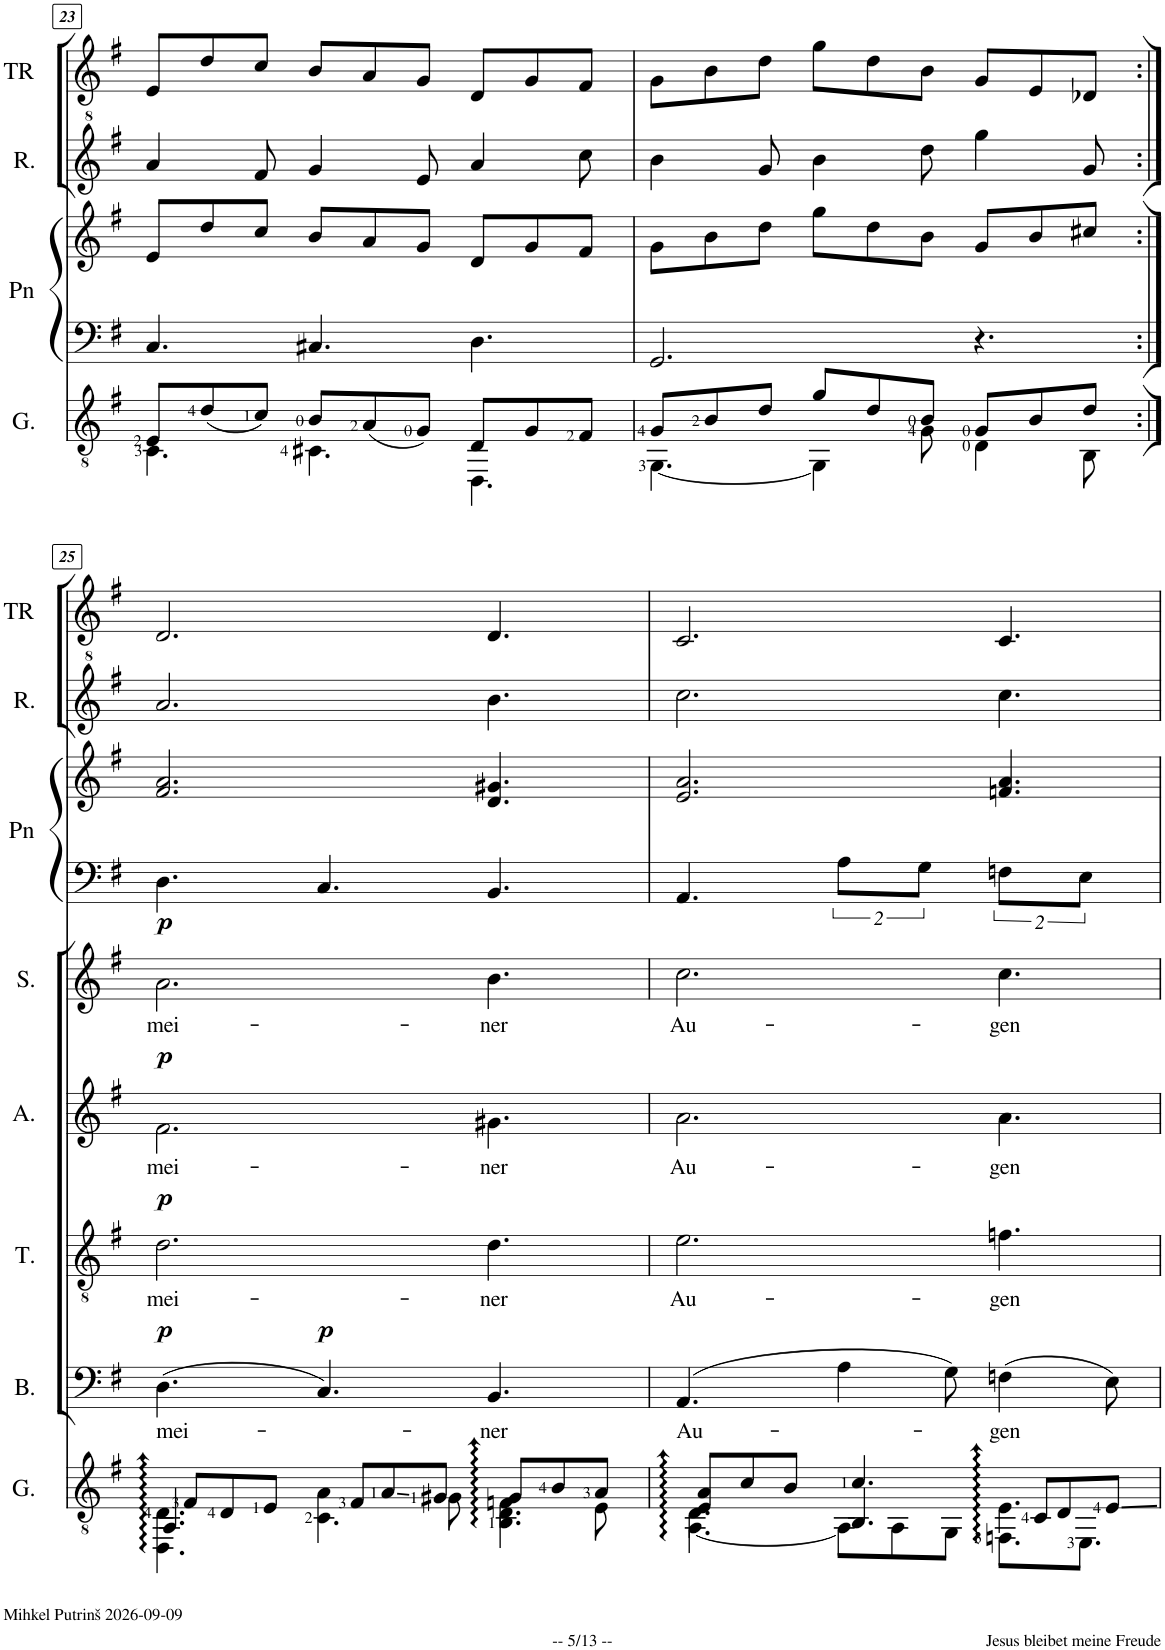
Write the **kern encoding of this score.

**kern	**kern	**text	**dynam	**kern	**text	**dynam	**kern	**text	**dynam	**kern	**text	**dynam	**kern	**kern	**kern	**kern
*part8	*part7	*part7	*part7	*part6	*part6	*part6	*part5	*part5	*part5	*part4	*part4	*part4	*part3	*part3	*part2	*part1
*staff9	*staff8	*staff8	*staff8	*staff7	*staff7	*staff7	*staff6	*staff6	*staff6	*staff5	*staff5	*staff5	*staff4	*staff3	*staff2	*staff1
*I"Guitar (6) = D	*I"Bass	*	*	*I"Tenor	*	*	*I"Alto	*	*	*I"Soprano	*	*	*I"Piano	*	*I"Recorder	*I"Tenor Recorder
*I'G.	*I'B.	*	*	*I'T.	*	*	*I'A.	*	*	*I'S.	*	*	*I'Pn	*	*I'R.	*I'TR
!!LO:PB:g=z
*clefGv2	*clefF4	*	*	*clefGv2	*	*	*clefG2	*	*	*clefG2	*	*	*clefF4	*clefG2	*clefG^2	*clefG2
*k[f#]	*k[f#]	*	*	*k[f#]	*	*	*k[f#]	*	*	*k[f#]	*	*	*k[f#]	*k[f#]	*k[f#]	*k[f#]
*M9/8	*M9/8	*	*	*M9/8	*	*	*M9/8	*	*	*M9/8	*	*	*M9/8	*M9/8	*M9/8	*M9/8
=23	=23	=23	=23	=23	=23	=23	=23	=23	=23	=23	=23	=23	=23	=23	=23	=23
*^	*	*	*	*	*	*	*	*	*	*	*	*	*	*	*	*
8E/L	4.C\	8%9r	.	.	8%9r	.	.	8%9r	.	.	8%9r	.	.	4.C/	8e/L	4aa/	8e/L
(<8d/	.	.	.	.	.	.	.	.	.	.	.	.	.	.	8dd/	.	8dd/
8c/J)	.	.	.	.	.	.	.	.	.	.	.	.	.	.	8cc/J	8ff#/	8cc/J
8B/L	4.C#X\	.	.	.	.	.	.	.	.	.	.	.	.	4.C#X/	8b/L	4gg/	8b/L
(<8A/	.	.	.	.	.	.	.	.	.	.	.	.	.	.	8a/	.	8a/
8G/J)	.	.	.	.	.	.	.	.	.	.	.	.	.	.	8g/J	8ee/	8g/J
8D/L	4.DD\	.	.	.	.	.	.	.	.	.	.	.	.	4.D\	8d/L	4aa/	8d/L
8G/	.	.	.	.	.	.	.	.	.	.	.	.	.	.	8g/	.	8g/
8F#/J	.	.	.	.	.	.	.	.	.	.	.	.	.	.	8f#/J	8ccc\	8f#/J
=24	=24	=24	=24	=24	=24	=24	=24	=24	=24	=24	=24	=24	=24	=24	=24	=24	=24
8G/L	[4.GG\	8%9r	.	.	8%9r	.	.	8%9r	.	.	8%9r	.	.	2.GG/	8g\L	4bb\	8g\L
8B/	.	.	.	.	.	.	.	.	.	.	.	.	.	.	8b\	.	8b\
8d/J	.	.	.	.	.	.	.	.	.	.	.	.	.	.	8dd\J	8gg/	8dd\J
8g/L	4GG\]	.	.	.	.	.	.	.	.	.	.	.	.	.	8gg\L	4bb\	8gg\L
8d/	.	.	.	.	.	.	.	.	.	.	.	.	.	.	8dd\	.	8dd\
8B/J	8G\	.	.	.	.	.	.	.	.	.	.	.	.	.	8b\J	8ddd\	8b\J
8G/L	4D\	.	.	.	.	.	.	.	.	.	.	.	.	4.r	8g/L	4ggg\	8g/L
8B/	.	.	.	.	.	.	.	.	.	.	.	.	.	.	8b/	.	8e/
8d/J	8BB\	.	.	.	.	.	.	.	.	.	.	.	.	.	8cc#X/J	8gg/	8d-X/J
!!LO:LB:g=z
=25:|!	=25:|!	=25:|!	=25:|!	=25:|!	=25:|!	=25:|!	=25:|!	=25:|!	=25:|!	=25:|!	=25:|!	=25:|!	=25:|!	=25:|!	=25:|!	=25:|!	=25:|!
*	*^	*	*	*	*	*	*	*	*	*	*	*	*	*	*	*	*
!	!	!	!	!LO:LY:b	!LO:DY:a	!	!LO:LY:b	!LO:DY:a	!	!LO:LY:b	!LO:DY:a	!	!LO:LY:b	!LO:DY:a	!	!	!	!
4.AA/	4.DD\ 4.D\	8F#/L	(>4.D\	mei-	p	2.d\	mei-	p	2.f#\	mei-	p	2.a\	mei-	p	4.D\	2.f#/ 2.a/	2.aa/	2.d/
.	.	8D/	.	.	.	.	.	.	.	.	.	.	.	.	.	.	.	.
.	.	8E/J	.	.	.	.	.	.	.	.	.	.	.	.	.	.	.	.
!	!	!	!	!	!LO:DY:a	!	!	!	!	!	!	!	!	!	!	!	!	!
4A\	4.C\	8F#/L	4.C/)	.	p	.	.	.	.	.	.	.	.	.	4.C/	.	.	.
.	.	8A/	.	.	.	.	.	.	.	.	.	.	.	.	.	.	.	.
8G\	.	8G#X/J	.	.	.	.	.	.	.	.	.	.	.	.	.	.	.	.
!	!	!	!	!LO:LY:b	!	!	!LO:LY:b	!	!	!LO:LY:b	!	!	!LO:LY:b	!	!	!	!	!
4Fn\	4.BB\ 4.D\	8G#/L	4.BB/	-ner	.	4.d\	-ner	.	4.g#X\	-ner	.	4.b\	-ner	.	4.BB/	4.d/ 4.g#X/	4.bb\	4.d/
.	.	8B/	.	.	.	.	.	.	.	.	.	.	.	.	.	.	.	.
8E\	.	8A/J	.	.	.	.	.	.	.	.	.	.	.	.	.	.	.	.
=26	=26	=26	=26	=26	=26	=26	=26	=26	=26	=26	=26	=26	=26	=26	=26	=26	=26	=26
!	!	!	!	!LO:LY:b	!	!	!LO:LY:b	!	!	!LO:LY:b	!	!	!LO:LY:b	!	!	!	!	!
4.D\	[4.AA\	8E/ 8A/L	(>4.AA/	Au-	.	2.e\	Au-	.	2.a\	Au-	.	2.cc\	Au-	.	4.AA/	2.e/ 2.a/	2.ccc\	2.c/
.	.	8c/	.	.	.	.	.	.	.	.	.	.	.	.	.	.	.	.
.	.	8B/J	.	.	.	.	.	.	.	.	.	.	.	.	.	.	.	.
4.BB/	8AA\L]	4.c/	4A\	.	.	.	.	.	.	.	.	.	.	.	16%3A\L	.	.	.
.	8AA\	.	.	.	.	.	.	.	.	.	.	.	.	.	.	.	.	.
.	.	.	.	.	.	.	.	.	.	.	.	.	.	.	16%3G\J	.	.	.
.	8GG\J	.	8G\)	.	.	.	.	.	.	.	.	.	.	.	.	.	.	.
!	!	!	!	!LO:LY:b	!	!	!LO:LY:b	!	!	!LO:LY:b	!	!	!LO:LY:b	!	!	!	!	!
4.E\	8.FFn\L	8C/L	(>4Fn\	-gen	.	4.fn\	-gen	.	4.a\	-gen	.	4.cc\	-gen	.	16%3Fn\L	4.fn/ 4.a/	4.ccc\	4.c/
.	.	8D/	.	.	.	.	.	.	.	.	.	.	.	.	.	.	.	.
.	8.EE\J	.	.	.	.	.	.	.	.	.	.	.	.	.	16%3E\J	.	.	.
.	.	8E/J	8E\)	.	.	.	.	.	.	.	.	.	.	.	.	.	.	.
*v	*v	*v	*	*	*	*	*	*	*	*	*	*	*	*	*	*	*	*
=	=	=	=	=	=	=	=	=	=	=	=	=	=	=	=	=
*-	*-	*-	*-	*-	*-	*-	*-	*-	*-	*-	*-	*-	*-	*-	*-	*-
